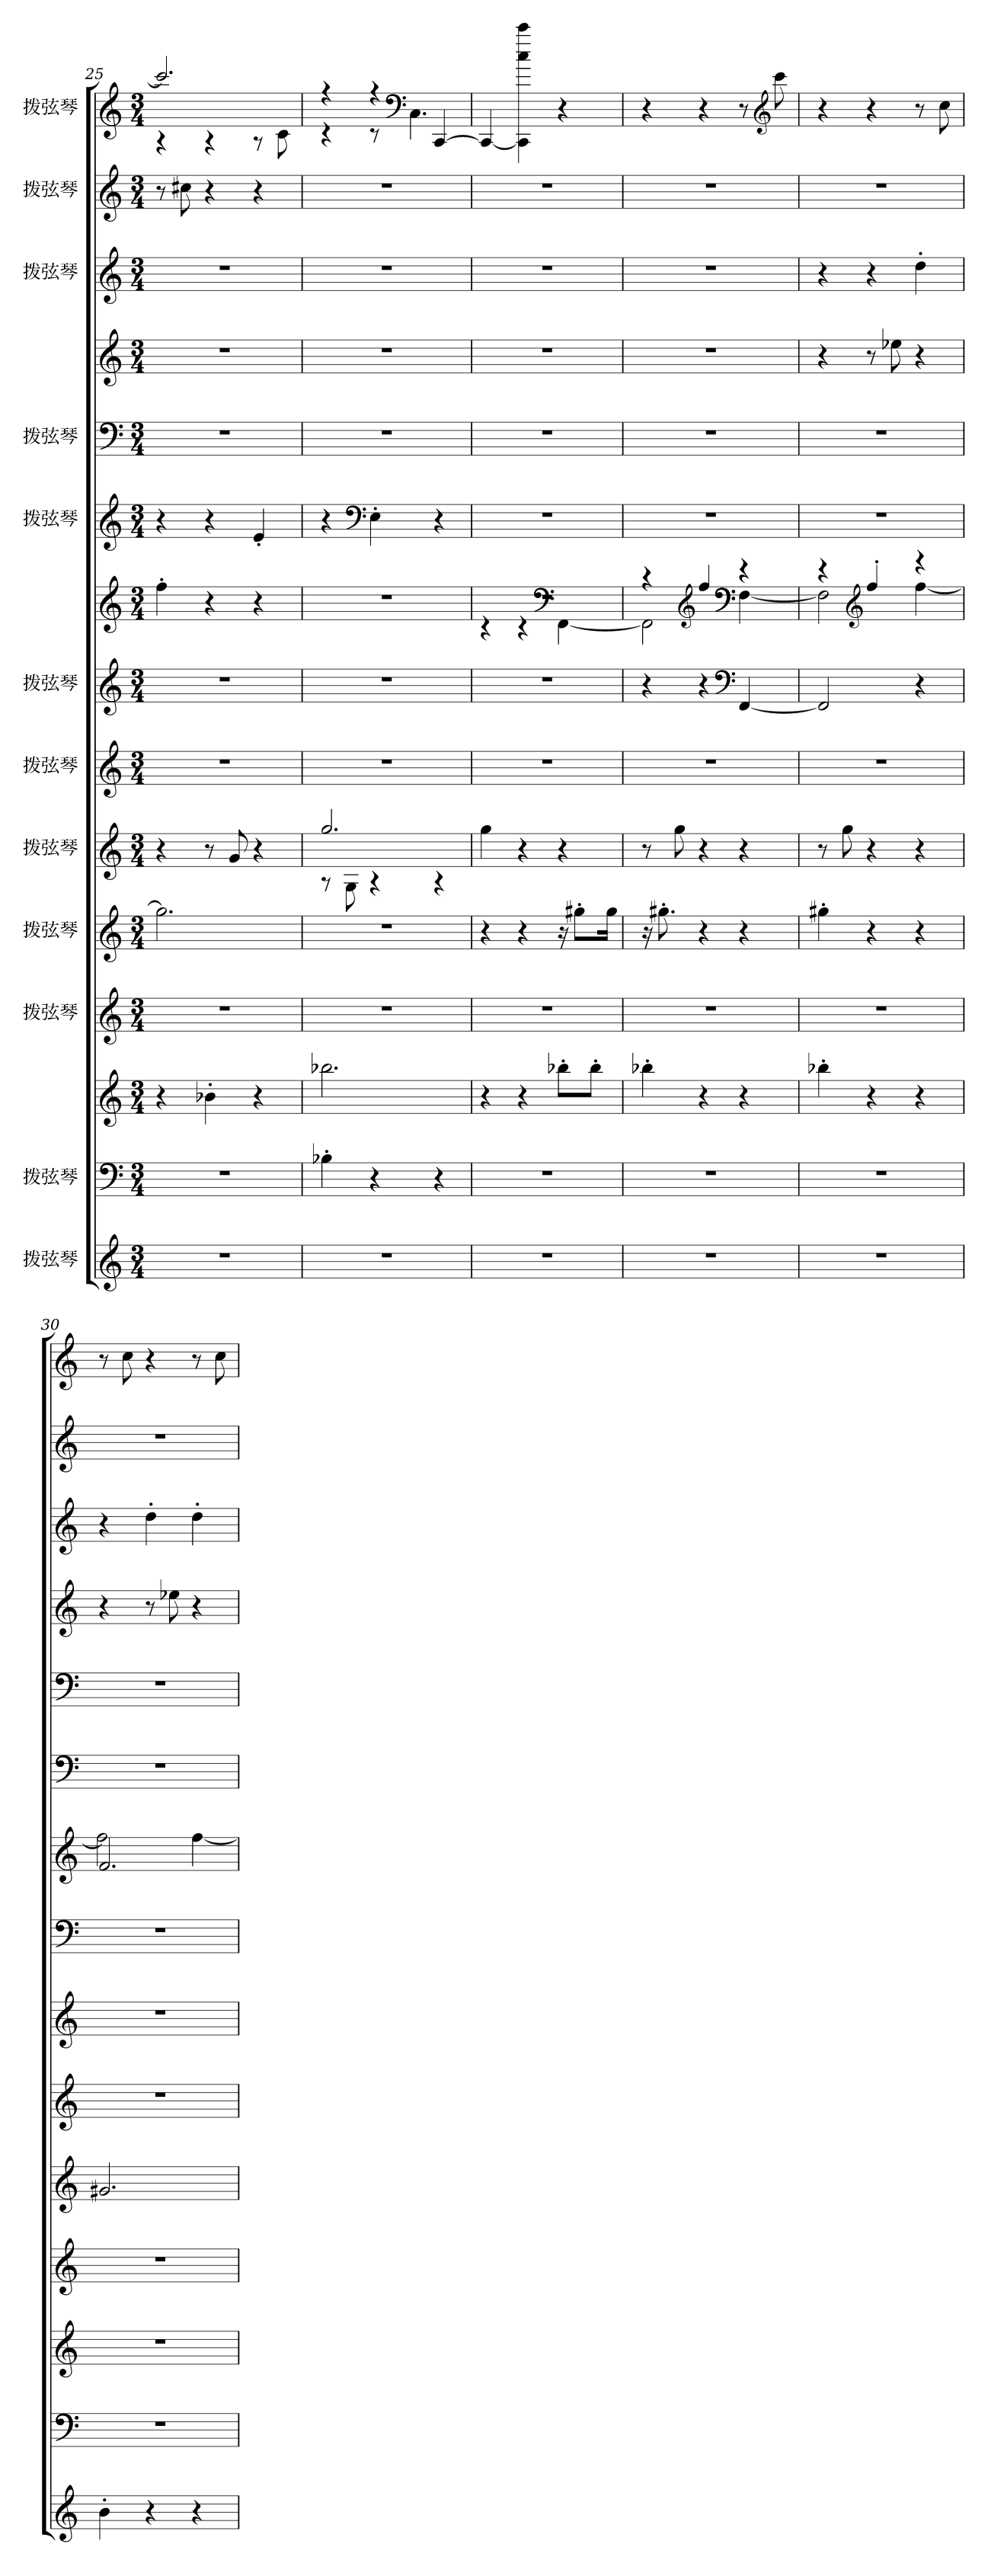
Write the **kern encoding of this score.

**kern	**kern	**kern	**kern	**kern	**kern	**kern	**kern	**kern	**kern	**kern	**kern	**kern	**kern	**kern
*part12	*part11	*part11	*part10	*part9	*part8	*part7	*part6	*part6	*part5	*part4	*part4	*part3	*part2	*part1
*staff15	*staff14	*staff13	*staff12	*staff11	*staff10	*staff9	*staff8	*staff7	*staff6	*staff5	*staff4	*staff3	*staff2	*staff1
*I"拨弦琴	*I"拨弦琴	*	*I"拨弦琴	*I"拨弦琴	*I"拨弦琴	*I"拨弦琴	*I"拨弦琴	*	*I"拨弦琴	*I"拨弦琴	*	*I"拨弦琴	*I"拨弦琴	*I"拨弦琴
!!LO:PB:g=z
*clefG2	*clefF4	*clefG2	*clefG2	*clefG2	*clefG2	*clefG2	*clefG2	*clefG2	*clefG2	*clefF4	*clefG2	*clefG2	*clefG2	*clefG2
*k[]	*k[]	*k[]	*k[]	*k[]	*k[]	*k[]	*k[]	*k[]	*k[]	*k[]	*k[]	*k[]	*k[]	*k[]
*M3/4	*M3/4	*M3/4	*M3/4	*M3/4	*M3/4	*M3/4	*M3/4	*M3/4	*M3/4	*M3/4	*M3/4	*M3/4	*M3/4	*M3/4
=25	=25	=25	=25	=25	=25	=25	=25	=25	=25	=25	=25	=25	=25	=25
*	*	*	*	*	*	*	*	*	*	*	*	*	*	*^
2.r	2.r	4r	2.r	2.gg#\]	4r	2.r	2.r	4ff'\	4r	2.r	2.r	2.r	8r	2.ccc/]	4r
.	.	.	.	.	.	.	.	.	.	.	.	.	8cc#X\	.	.
.	.	4b-X'\	.	.	8r	.	.	4r	4r	.	.	.	4r	.	4r
.	.	.	.	.	8g/	.	.	.	.	.	.	.	.	.	.
.	.	4r	.	.	4r	.	.	4r	4e'/	.	.	.	4r	.	8r
.	.	.	.	.	.	.	.	.	.	.	.	.	.	.	8c\
=26	=26	=26	=26	=26	=26	=26	=26	=26	=26	=26	=26	=26	=26	=26	=26
*	*	*	*	*	*^	*	*	*	*	*	*	*	*	*	*
2.r	4B-X'\	2.bb-X\	2.r	2.r	2.gg/	8r	2.r	2.r	2.r	4r	2.r	2.r	2.r	2.r	4r	4r
.	.	.	.	.	.	8G\	.	.	.	.	.	.	.	.	.	.
*	*	*	*	*	*	*	*	*	*	*clefF4	*	*	*	*	*	*
.	4r	.	.	.	.	4r	.	.	.	4E'\	.	.	.	.	4r	8r
*	*	*	*	*	*	*	*	*	*	*	*	*	*	*	*clefF4	*
.	.	.	.	.	.	.	.	.	.	.	.	.	.	.	.	4.C\
.	4r	.	.	.	.	4r	.	.	.	4r	.	.	.	.	[4CC/	.
*	*	*	*	*	*v	*v	*	*	*	*	*	*	*	*	*v	*v
=27	=27	=27	=27	=27	=27	=27	=27	=27	=27	=27	=27	=27	=27	=27
*	*	*	*	*	*	*	*	*^	*	*	*	*	*	*
2.r	2.r	4r	2.r	4r	4gg\	2.r	2.r	2.r	4r	2.r	2.r	2.r	2.r	2.r	4CC/_
.	.	4r	.	4r	4r	.	.	.	4r	.	.	.	.	.	4CC\] 4cc\ 4ccc\
*	*	*	*	*	*	*	*	*clefF4	*	*	*	*	*	*	*
.	.	8bb-X'\L	.	16r	4r	.	.	.	[4FF\	.	.	.	.	.	4r
.	.	.	.	8gg#X'\L	.	.	.	.	.	.	.	.	.	.	.
.	.	8bb-'\J	.	.	.	.	.	.	.	.	.	.	.	.	.
.	.	.	.	16gg#\Jk	.	.	.	.	.	.	.	.	.	.	.
=28	=28	=28	=28	=28	=28	=28	=28	=28	=28	=28	=28	=28	=28	=28	=28
2.r	2.r	4bb-X'\	2.r	16r	8r	2.r	4r	4r	2FF\]	2.r	2.r	2.r	2.r	2.r	4r
.	.	.	.	8.gg#X'\	.	.	.	.	.	.	.	.	.	.	.
.	.	.	.	.	8gg\	.	.	.	.	.	.	.	.	.	.
*	*	*	*	*	*	*	*	*clefG2	*	*	*	*	*	*	*
.	.	4r	.	4r	4r	.	4r	4ff/	.	.	.	.	.	.	4r
*	*	*	*	*	*	*	*clefF4	*clefF4	*	*	*	*	*	*	*
.	.	4r	.	4r	4r	.	[4FF/	4r	[4F\	.	.	.	.	.	8r
*	*	*	*	*	*	*	*	*	*	*	*	*	*	*	*clefG2
.	.	.	.	.	.	.	.	.	.	.	.	.	.	.	8ccc\
!!LO:PB:g=z
=29	=29	=29	=29	=29	=29	=29	=29	=29	=29	=29	=29	=29	=29	=29	=29
2.r	2.r	4bb-X'\	2.r	4gg#X'\	8r	2.r	2FF/]	4r	2F\]	2.r	2.r	4r	4r	2.r	4r
.	.	.	.	.	8gg\	.	.	.	.	.	.	.	.	.	.
*	*	*	*	*	*	*	*	*clefG2	*	*	*	*	*	*	*
.	.	4r	.	4r	4r	.	.	4ff'/	.	.	.	8r	4r	.	4r
.	.	.	.	.	.	.	.	.	.	.	.	8ee-X\	.	.	.
.	.	4r	.	4r	4r	.	4r	4r	[4ff\	.	.	4r	4dd'\	.	8r
.	.	.	.	.	.	.	.	.	.	.	.	.	.	.	8cc\
=30	=30	=30	=30	=30	=30	=30	=30	=30	=30	=30	=30	=30	=30	=30	=30
4b'\	2.r	2.r	2.r	2.g#X/	2.r	2.r	2.r	2.f/	2ff\]	2.r	2.r	4r	4r	2.r	8r
.	.	.	.	.	.	.	.	.	.	.	.	.	.	.	8cc\
4r	.	.	.	.	.	.	.	.	.	.	.	8r	4dd'\	.	4r
.	.	.	.	.	.	.	.	.	.	.	.	8ee-X\	.	.	.
4r	.	.	.	.	.	.	.	.	[4ff\	.	.	4r	4dd'\	.	8r
.	.	.	.	.	.	.	.	.	.	.	.	.	.	.	8cc\
*	*	*	*	*	*	*	*	*v	*v	*	*	*	*	*	*
=	=	=	=	=	=	=	=	=	=	=	=	=	=	=
*-	*-	*-	*-	*-	*-	*-	*-	*-	*-	*-	*-	*-	*-	*-
